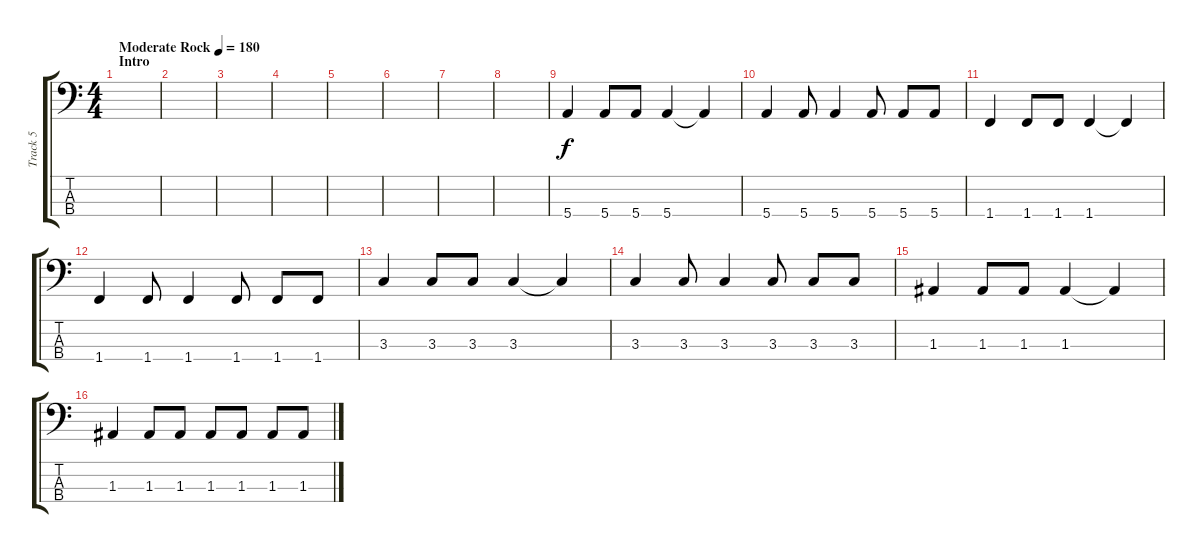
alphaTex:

\track ("Track 5" "Track 5") {instrument electricbassfinger}
\staff {score tabs}
\tuning (G2 D2 A1 E1) {hide}
\ts (4 4)
\section ("" "Intro")
\tempo (180 "Moderate Rock")
\clef f4
\ks c
|
|
|
|
|
|
|
|
5.4.4 5.4.8 5.4.8 5.4.4 5.4{t}.4 |
5.4.4 5.4.8 5.4.4 5.4.8 5.4.8 5.4.8 |
1.4.4 1.4.8 1.4.8 1.4.4 1.4{t}.4 |
1.4.4 1.4.8 1.4.4 1.4.8 1.4.8 1.4.8 |
3.3.4 3.3.8 3.3.8 3.3.4 3.3{t}.4 |
3.3.4 3.3.8 3.3.4 3.3.8 3.3.8 3.3.8 |
1.3.4 1.3.8 1.3.8 1.3.4 1.3{t}.4 |
1.3.4 1.3.8 1.3.8 1.3.8 1.3.8 1.3.8 1.3.8
